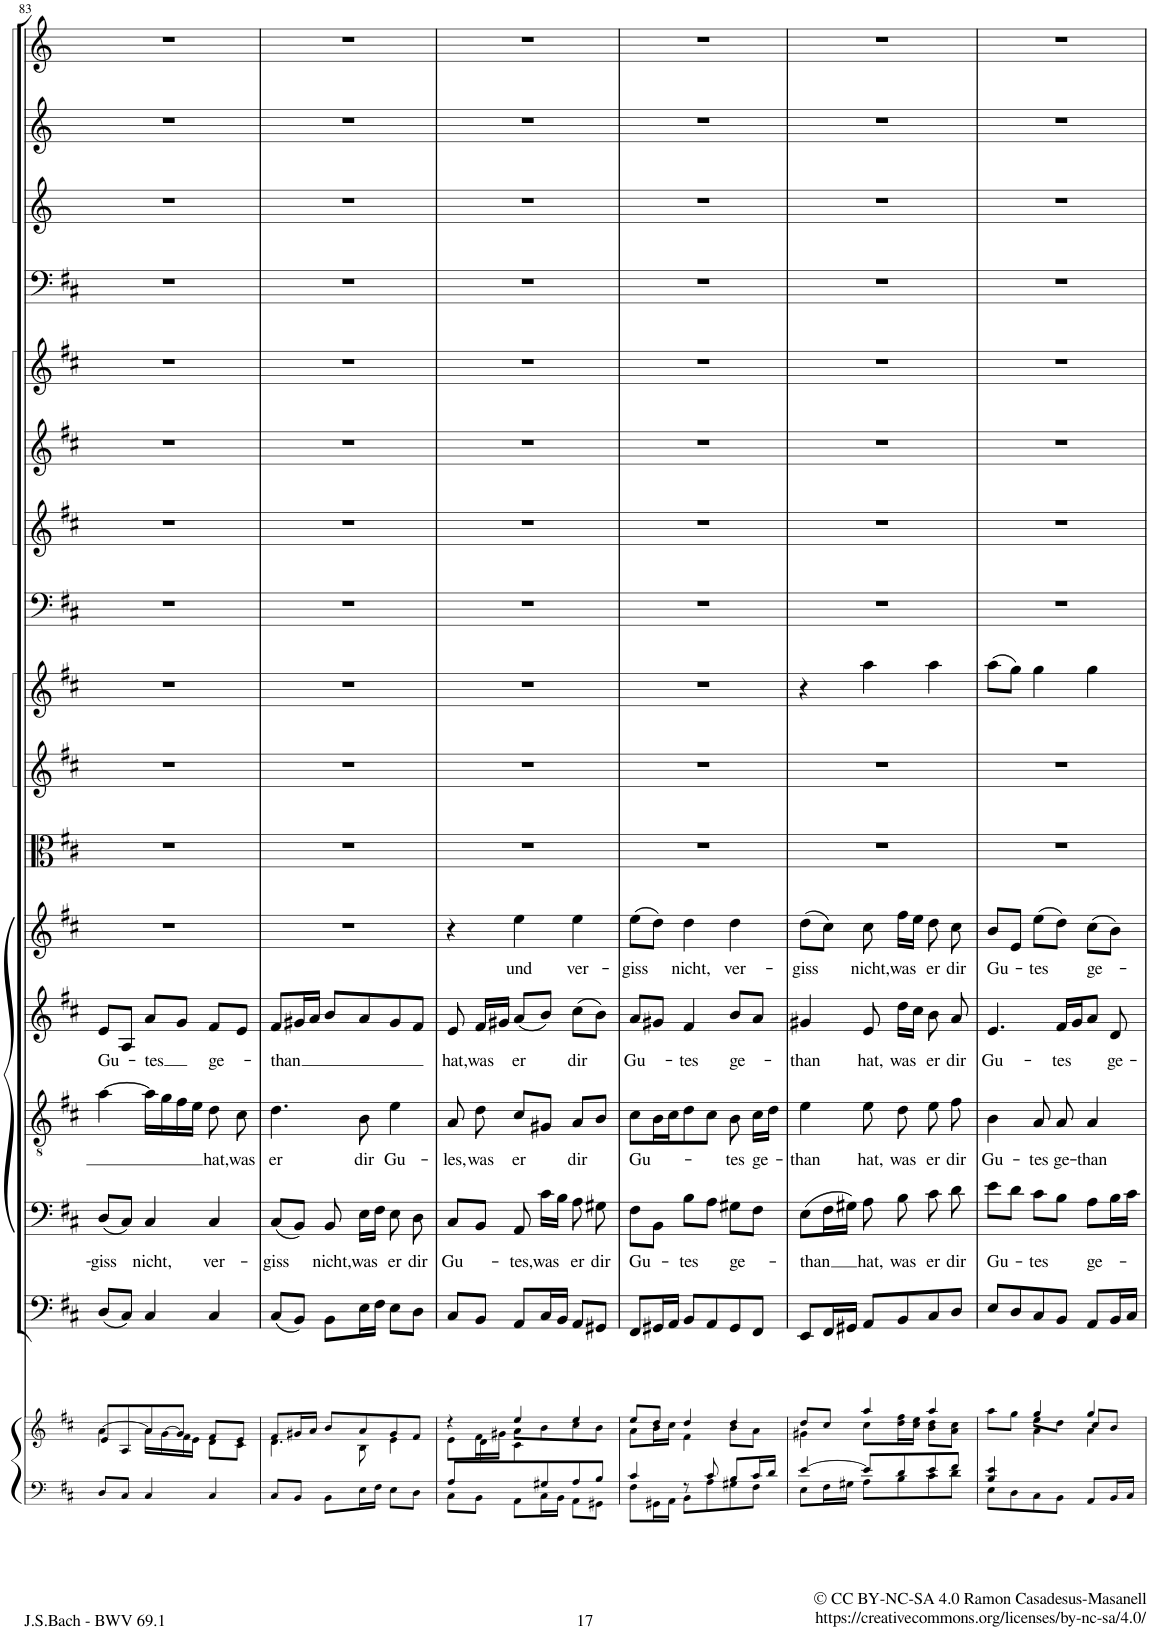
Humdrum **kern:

**kern	**kern	**kern	**kern	**text	**kern	**text	**kern	**text	**kern	**text	**kern	**kern	**kern	**kern	**kern	**kern	**kern	**kern	**kern	**kern	**kern
*part17	*part17	*part16	*part15	*part15	*part14	*part14	*part13	*part13	*part12	*part12	*part11	*part10	*part9	*part8	*part7	*part6	*part5	*part4	*part3	*part2	*part1
*staff18	*staff17	*staff16	*staff15	*staff15	*staff14	*staff14	*staff13	*staff13	*staff12	*staff12	*staff11	*staff10	*staff9	*staff8	*staff7	*staff6	*staff5	*staff4	*staff3	*staff2	*staff1
*I"Piano reduction	*	*I"Continuo	*I"Basso	*	*I"Tenore	*	*I"Alto	*	*I"Soprano	*	*I"Viola	*I"Violino II	*I"Violino I	*I"Fagotto	*I"Oboe III	*I"Oboe II	*I"Oboe I	*I"Timpani	*I"Tromba III (D)	*I"Tromba II (D)	*I"Tromba I (D)
*I'Pno	*	*	*	*	*	*	*	*	*	*	*	*	*	*	*I'Ob	*I'Ob	*I'Ob	*I'Timp	*	*	*
!!LO:PB:g=z
*clefF4	*clefG2	*clefF4	*clefF4	*	*clefGv2	*	*clefG2	*	*clefG2	*	*clefC3	*clefG2	*clefG2	*clefF4	*clefG2	*clefG2	*clefG2	*clefF4	*clefG2	*clefG2	*clefG2
*	*	*	*	*	*	*	*	*	*	*	*	*	*	*	*	*	*	*	*Trd-1c-2	*Trd-1c-2	*Trd-1c-2
*k[f#c#]	*k[f#c#]	*k[f#c#]	*k[f#c#]	*	*k[f#c#]	*	*k[f#c#]	*	*k[f#c#]	*	*k[f#c#]	*k[f#c#]	*k[f#c#]	*k[f#c#]	*k[f#c#]	*k[f#c#]	*k[f#c#]	*k[f#c#]	*k[]	*k[]	*k[]
*M3/4	*M3/4	*M3/4	*M3/4	*	*M3/4	*	*M3/4	*	*M3/4	*	*M3/4	*M3/4	*M3/4	*M3/4	*M3/4	*M3/4	*M3/4	*M3/4	*M3/4	*M3/4	*M3/4
=83	=83	=83	=83	=83	=83	=83	=83	=83	=83	=83	=83	=83	=83	=83	=83	=83	=83	=83	=83	=83	=83
*	*^	*	*	*	*	*	*	*	*	*	*	*	*	*	*	*	*	*	*	*	*
!	!	!	!	!	!LO:LY:b	!	!	!	!LO:LY:b	!	!	!	!	!	!	!	!	!	!	!	!	!
8D/L	8e/L	[>4a\	(8D/L	(8D/L	giss	[4a\	.	8e/L	Gu-	2.r	.	2.r	2.r	2.r	2.r	2.r	2.r	2.r	2.r	2.r	2.r	2.r
8C#/J	8A/	.	8C#/J)	8C#/J)	.	.	.	8A/J	.	.	.	.	.	.	.	.	.	.	.	.	.	.
!	!	!	!	!	!LO:LY:b	!	!	!	!LO:LY:b	!	!	!	!	!	!	!	!	!	!	!	!	!
4C#/	8a/	16a\LL]	4C#/	4C#/	nicht,	16a\LL]	.	8a/L	-tes	.	.	.	.	.	.	.	.	.	.	.	.	.
.	.	[>16g\	.	.	.	16g\	.	.	.	.	.	.	.	.	.	.	.	.	.	.	.	.
.	8g/J]	16f#\	.	.	.	16f#\	.	8g/J	.	.	.	.	.	.	.	.	.	.	.	.	.	.
.	.	16e\JJ	.	.	.	16e\JJ	.	.	.	.	.	.	.	.	.	.	.	.	.	.	.	.
!	!	!	!	!	!LO:LY:b	!	!LO:LY:b	!	!LO:LY:b	!	!	!	!	!	!	!	!	!	!	!	!	!
4C#/	8f#/L	8d\L	4C#/	4C#/	ver-	8d\	hat,	8f#/L	ge-	.	.	.	.	.	.	.	.	.	.	.	.	.
!	!	!	!	!	!	!	!LO:LY:b	!	!	!	!	!	!	!	!	!	!	!	!	!	!	!
.	8e/J	8c#\J	.	.	.	8c#\	was	8e/J	.	.	.	.	.	.	.	.	.	.	.	.	.	.
=84	=84	=84	=84	=84	=84	=84	=84	=84	=84	=84	=84	=84	=84	=84	=84	=84	=84	=84	=84	=84	=84	=84
!	!	!	!	!	!LO:LY:b	!	!LO:LY:b	!	!LO:LY:b	!	!	!	!	!	!	!	!	!	!	!	!	!
8C#/L	8f#/L	4.d\	(8C#/L	(8C#/L	giss	4.d\	er	8f#/L	than	2.r	.	2.r	2.r	2.r	2.r	2.r	2.r	2.r	2.r	2.r	2.r	2.r
8BB/J	16g#X/L	.	8BB/J)	8BB/J)	.	.	.	16g#X/L	.	.	.	.	.	.	.	.	.	.	.	.	.	.
.	16a/JJ	.	.	.	.	.	.	16a/JJ	.	.	.	.	.	.	.	.	.	.	.	.	.	.
!	!	!	!	!	!LO:LY:b	!	!	!	!	!	!	!	!	!	!	!	!	!	!	!	!	!
8BB\L	8b/L	.	8BB\L	8BB/	nicht,	.	.	8b/L	.	.	.	.	.	.	.	.	.	.	.	.	.	.
!	!	!	!	!	!LO:LY:b	!	!LO:LY:b	!	!	!	!	!	!	!	!	!	!	!	!	!	!	!
16E\L	8a/	8B\	16E\L	16E\LL	was	8B\	dir	8a/	.	.	.	.	.	.	.	.	.	.	.	.	.	.
16F#\JJ	.	.	16F#\JJ	16F#\JJ	.	.	.	.	.	.	.	.	.	.	.	.	.	.	.	.	.	.
!	!	!	!	!	!LO:LY:b	!	!LO:LY:b	!	!	!	!	!	!	!	!	!	!	!	!	!	!	!
8E\L	8g#/	4e\	8E\L	8E\	er	4e\	Gu-	8g#/	.	.	.	.	.	.	.	.	.	.	.	.	.	.
!	!	!	!	!	!LO:LY:b	!	!	!	!	!	!	!	!	!	!	!	!	!	!	!	!	!
8D\J	8f#/J	.	8D\J	8D\	dir	.	.	8f#/J	.	.	.	.	.	.	.	.	.	.	.	.	.	.
=85	=85	=85	=85	=85	=85	=85	=85	=85	=85	=85	=85	=85	=85	=85	=85	=85	=85	=85	=85	=85	=85	=85
*^	*	*^	*	*	*	*	*	*	*	*	*	*	*	*	*	*	*	*	*	*	*	*
!	!	!	!	!	!	!	!LO:LY:b	!	!LO:LY:b	!	!LO:LY:b	!	!	!	!	!	!	!	!	!	!	!	!	!
8A/L	8C#\L	4r	8e\L	8ryy	8C#/L	8C#/L	Gu	8A/	les,	8e/	hat,	4r	.	2.r	2.r	2.r	2.r	2.r	2.r	2.r	2.r	2.r	2.r	2.r
!	!	!	!	!	!	!	!	!	!LO:LY:b	!	!LO:LY:b	!	!	!	!	!	!	!	!	!	!	!	!	!
4ryy	8BB\J	.	16f#\L	8d\	8BB/J	8BB/J	.	8d\	was	16f#/LL	was	.	.	.	.	.	.	.	.	.	.	.	.	.
.	.	.	16g#X\JJ	.	.	.	.	.	.	16g#X/JJ	.	.	.	.	.	.	.	.	.	.	.	.	.	.
!	!	!	!	!	!	!	!LO:LY:b	!	!LO:LY:b	!	!LO:LY:b	!	!LO:LY:b	!	!	!	!	!	!	!	!	!	!	!
.	8AA\L	4ee/	8a\L	8c#\	8AA/L	8AA/	tes,	8c#/L	er	(8a/L	er	4ee\	und	.	.	.	.	.	.	.	.	.	.	.
!	!	!	!	!	!	!	!LO:LY:b	!	!	!	!	!	!	!	!	!	!	!	!	!	!	!	!	!
8G#X/	16C#\L	.	8b\	4.ryy	16C#/L	16c#\LL	was	8G#X/J	.	8b/J)	.	.	.	.	.	.	.	.	.	.	.	.	.	.
.	16BB\JJ	.	.	.	16BB/JJ	16B\JJ	.	.	.	.	.	.	.	.	.	.	.	.	.	.	.	.	.	.
!	!	!	!	!	!	!	!LO:LY:b	!	!LO:LY:b	!	!LO:LY:b	!	!LO:LY:b	!	!	!	!	!	!	!	!	!	!	!
8A/	8AA\L	4ee/	8cc#\	.	8AA/L	8A\	er	8A/L	dir	(8cc#\L	dir	4ee\	ver-	.	.	.	.	.	.	.	.	.	.	.
!	!	!	!	!	!	!	!LO:LY:b	!	!	!	!	!	!	!	!	!	!	!	!	!	!	!	!	!
8B/J	8GG#X\J	.	8b\J	.	8GG#X/J	8G#X\	dir	8B/J	.	8b\J)	.	.	.	.	.	.	.	.	.	.	.	.	.	.
*	*	*	*v	*v	*	*	*	*	*	*	*	*	*	*	*	*	*	*	*	*	*	*	*	*
=86	=86	=86	=86	=86	=86	=86	=86	=86	=86	=86	=86	=86	=86	=86	=86	=86	=86	=86	=86	=86	=86	=86	=86
!	!	!	!	!	!	!LO:LY:b	!	!LO:LY:b	!	!LO:LY:b	!	!LO:LY:b	!	!	!	!	!	!	!	!	!	!	!
4c#/	8F#\L	8ee/L	8a\L	8FF#/L	8F#\L	Gu-	8c#\L	Gu-	8a/L	Gu	(8ee\L	giss	2.r	2.r	2.r	2.r	2.r	2.r	2.r	2.r	2.r	2.r	2.r
.	16GG#X\L	8dd/J	16b\L	16GG#X/L	8BB\J	.	16B\L	.	8g#X/J	.	8dd\J)	.	.	.	.	.	.	.	.	.	.	.	.
.	16AA\JJ	.	16cc#\JJ	16AA/JJ	.	.	16c#\J	.	.	.	.	.	.	.	.	.	.	.	.	.	.	.	.
!	!	!	!	!	!	!LO:LY:b	!	!	!	!LO:LY:b	!	!LO:LY:b	!	!	!	!	!	!	!	!	!	!	!
8r	8BB\L	4dd/	4f#\	8BB/L	8B\L	-tes	8d\	.	4f#/	tes	4dd\	nicht,	.	.	.	.	.	.	.	.	.	.	.
8c#/	8A\	.	.	8AA/	8A\J	.	8c#\J	.	.	.	.	.	.	.	.	.	.	.	.	.	.	.	.
!	!	!	!	!	!	!LO:LY:b	!	!LO:LY:b	!	!LO:LY:b	!	!LO:LY:b	!	!	!	!	!	!	!	!	!	!	!
8B/L	8G#X\	4dd/	8b\L	8GG#/	8G#X\L	ge-	8B\	-tes	8b/L	ge-	4dd\	ver-	.	.	.	.	.	.	.	.	.	.	.
!	!	!	!	!	!	!	!	!LO:LY:b	!	!	!	!	!	!	!	!	!	!	!	!	!	!	!
16c#/L	8F#\J	.	8a\J	8FF#/J	8F#\J	.	16c#\LL	ge-	8a/J	.	.	.	.	.	.	.	.	.	.	.	.	.	.
16d/JJ	.	.	.	.	.	.	16d\JJ	.	.	.	.	.	.	.	.	.	.	.	.	.	.	.	.
=87	=87	=87	=87	=87	=87	=87	=87	=87	=87	=87	=87	=87	=87	=87	=87	=87	=87	=87	=87	=87	=87	=87	=87
!	!	!	!	!	!	!LO:LY:b	!	!LO:LY:b	!	!LO:LY:b	!	!LO:LY:b	!	!	!	!	!	!	!	!	!	!	!
[4e/	8E\L	8dd/L	4g#X\	8EE/L	(8E\L	-than	4e\	than	4g#X/	than	(8dd\L	giss	2.r	2.r	4r	2.r	2.r	2.r	2.r	2.r	2.r	2.r	2.r
.	16F#\L	8cc#/J	.	16FF#/L	16F#\L	.	.	.	.	.	8cc#\J)	.	.	.	.	.	.	.	.	.	.	.	.
.	16G#X\JJ	.	.	16GG#X/JJ	16G#X\JJ)	.	.	.	.	.	.	.	.	.	.	.	.	.	.	.	.	.	.
!	!	!	!	!	!	!LO:LY:b	!	!LO:LY:b	!	!LO:LY:b	!	!LO:LY:b	!	!	!	!	!	!	!	!	!	!	!
8e/L]	8A\L	4aa/	8cc#\L	8AA/L	8A\	hat,	8e\	hat,	8e/	hat,	8cc#\	nicht,	.	.	4aa\	.	.	.	.	.	.	.	.
!	!	!	!	!	!	!LO:LY:b	!	!LO:LY:b	!	!LO:LY:b	!	!LO:LY:b	!	!	!	!	!	!	!	!	!	!	!
8d/	8B\	.	16dd\ 16ff#\L	8BB/	8B\	was	8d\	was	16dd\LL	was	16ff#\LL	was	.	.	.	.	.	.	.	.	.	.	.
.	.	.	16cc#\ 16ee\JJ	.	.	.	.	.	16cc#\JJ	.	16ee\JJ	.	.	.	.	.	.	.	.	.	.	.	.
!	!	!	!	!	!	!LO:LY:b	!	!LO:LY:b	!	!LO:LY:b	!	!LO:LY:b	!	!	!	!	!	!	!	!	!	!	!
8e/	8c#\	4aa/	8b\ 8dd\L	8C#/	8c#\	er	8e\	er	8b\	er	8dd\	er	.	.	4aa\	.	.	.	.	.	.	.	.
!	!	!	!	!	!	!LO:LY:b	!	!LO:LY:b	!	!LO:LY:b	!	!LO:LY:b	!	!	!	!	!	!	!	!	!	!	!
8f#/J	8d\J	.	8a\ 8cc#\J	8D/J	8d\	dir	8f#\	dir	8a/	dir	8cc#\	dir	.	.	.	.	.	.	.	.	.	.	.
=88	=88	=88	=88	=88	=88	=88	=88	=88	=88	=88	=88	=88	=88	=88	=88	=88	=88	=88	=88	=88	=88	=88	=88
*	*	*	*^	*	*	*	*	*	*	*	*	*	*	*	*	*	*	*	*	*	*	*	*
!	!	!	!	!	!	!	!LO:LY:b	!	!LO:LY:b	!	!LO:LY:b	!	!LO:LY:b	!	!	!	!	!	!	!	!	!	!	!
4B/ 4e/	8E\L	4ryy	8aa\L	4ryy	8E/L	8e\L	Gu-	4B\	Gu-	4.e/	Gu-	8b/L	Gu-	2.r	2.r	(8aa\L	2.r	2.r	2.r	2.r	2.r	2.r	2.r	2.r
.	8D\	.	8gg\J	.	8D/	8d\J	.	.	.	.	.	8e/J	.	.	.	8gg\J)	.	.	.	.	.	.	.	.
!	!	!	!	!	!	!	!LO:LY:b	!	!LO:LY:b	!	!	!	!LO:LY:b	!	!	!	!	!	!	!	!	!	!	!
2ryy	8C#\	4gg/	8ee\L	4a\	8C#/	8c#\L	-tes	8A/	tes	.	.	(8ee\L	-tes	.	.	4gg\	.	.	.	.	.	.	.	.
!	!	!	!	!	!	!	!	!	!LO:LY:b	!	!LO:LY:b	!	!	!	!	!	!	!	!	!	!	!	!	!
.	8BB\J	.	8dd\J	.	8BB/J	8B\J	.	8A/	ge-	16f#/LL	tes	8dd\J)	.	.	.	.	.	.	.	.	.	.	.	.
.	.	.	.	.	.	.	.	.	.	16g/J	.	.	.	.	.	.	.	.	.	.	.	.	.	.
!	!	!	!	!	!	!	!LO:LY:b	!	!LO:LY:b	!	!	!	!LO:LY:b	!	!	!	!	!	!	!	!	!	!	!
.	8AA/L	4gg/	4a\	8cc#/L	8AA/L	8A\L	ge-	4A/	than	8a/J	.	(8cc#\L	ge-	.	.	4gg\	.	.	.	.	.	.	.	.
!	!	!	!	!	!	!	!	!	!	!	!LO:LY:b	!	!	!	!	!	!	!	!	!	!	!	!	!
.	16BB/L	.	.	8b/J	16BB/L	16B\L	.	.	.	8d/	ge-	8b\J)	.	.	.	.	.	.	.	.	.	.	.	.
.	16C#/JJ	.	.	.	16C#/JJ	16c#\JJ	.	.	.	.	.	.	.	.	.	.	.	.	.	.	.	.	.	.
*v	*v	*	*	*	*	*	*	*	*	*	*	*	*	*	*	*	*	*	*	*	*	*	*	*
*	*v	*v	*v	*	*	*	*	*	*	*	*	*	*	*	*	*	*	*	*	*	*	*	*
=	=	=	=	=	=	=	=	=	=	=	=	=	=	=	=	=	=	=	=	=	=
*-	*-	*-	*-	*-	*-	*-	*-	*-	*-	*-	*-	*-	*-	*-	*-	*-	*-	*-	*-	*-	*-
